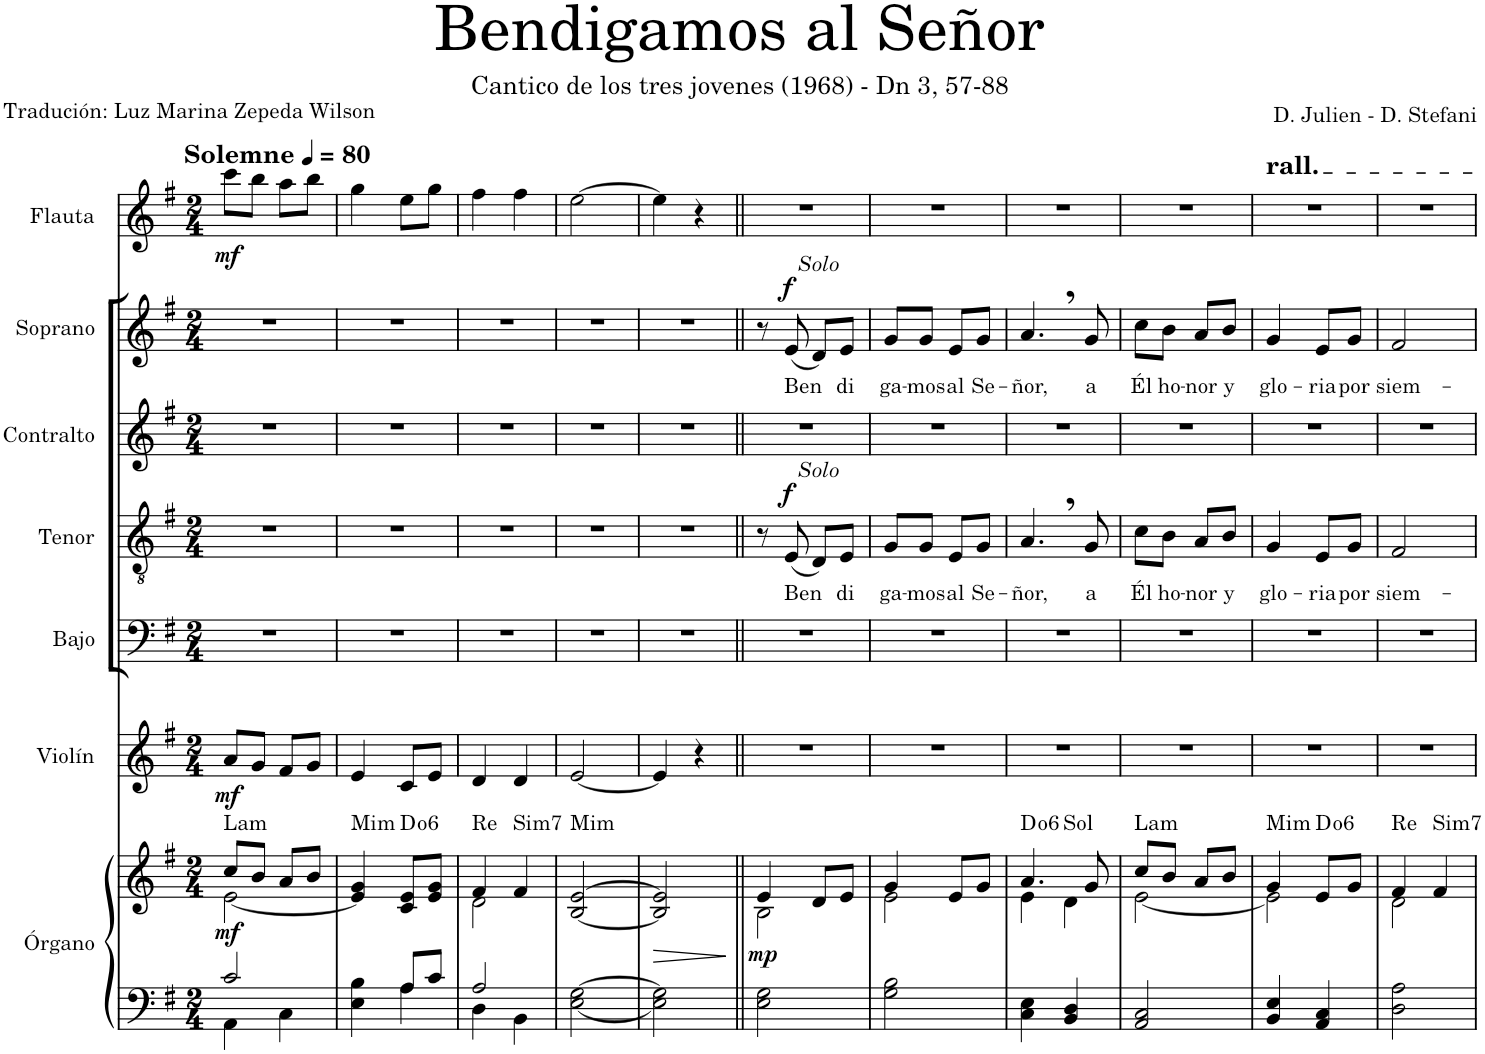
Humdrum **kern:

**kern	**kern	**dynam	**harte	**kern	**dynam	**kern	**kern	**text	**dynam	**kern	**kern	**text	**dynam	**kern	**dynam
*part7	*part7	*part7	*part7	*part6	*part6	*part5	*part4	*part4	*part4	*part3	*part2	*part2	*part2	*part1	*part1
*staff8	*staff7	*staff7/8	*	*staff6	*staff6	*staff5	*staff4	*staff4	*staff4	*staff3	*staff2	*staff2	*staff2	*staff1	*staff1
*I"Órgano	*	*	*	*I"Violín	*	*I"Bajo	*I"Tenor	*	*	*I"Contralto	*I"Soprano	*	*	*I"Flauta	*
*	*	*	*	*I'Vln.	*	*I'B.	*I'T.	*	*	*I'C.	*I'S.	*	*	*I'Fl.	*
*clefF4	*clefG2	*	*	*clefG2	*	*clefF4	*clefGv2	*	*	*clefG2	*clefG2	*	*	*clefG2	*
*k[f#]	*k[f#]	*	*	*k[f#]	*	*k[f#]	*k[f#]	*	*	*k[f#]	*k[f#]	*	*	*k[f#]	*
*M2/4	*M2/4	*	*	*M2/4	*	*M2/4	*M2/4	*	*	*M2/4	*M2/4	*	*	*M2/4	*
*MM80	*MM80	*	*	*MM80	*	*MM80	*MM80	*	*	*MM80	*MM80	*	*	*MM80	*
=1	=1	=1	=1	=1	=1	=1	=1	=1	=1	=1	=1	=1	=1	=1	=1
*^	*^	*	*	*	*	*	*	*	*	*	*	*	*	*	*
!	!	!	!	!	!	!	!	!	!	!	!	!	!	!	!	!LO:TX:a:B:t=Solemne	!
!	!	!	!	!LO:DY:b	!LO:H:kt=Lam	!	!LO:DY:b	!	!	!	!	!	!	!	!	!	!LO:DY:b
2c/	4AA\	8cc/L	[2e\	mf	N	8a/L	mf	2r	2r	.	.	2r	2r	.	.	8ccc\L	mf
.	.	8b/J	.	.	.	8g/J	.	.	.	.	.	.	.	.	.	8bb\J	.
.	4C\	8a/L	.	.	.	8f#/L	.	.	.	.	.	.	.	.	.	8aa\L	.
.	.	8b/J	.	.	.	8g/J	.	.	.	.	.	.	.	.	.	8bb\J	.
*	*	*v	*v	*	*	*	*	*	*	*	*	*	*	*	*	*	*
=2	=2	=2	=2	=2	=2	=2	=2	=2	=2	=2	=2	=2	=2	=2	=2	=2
!	!	!	!	!LO:H:kt=Mim	!	!	!	!	!	!	!	!	!	!	!	!
4E\ 4B\	4ryy	4e/] 4g/	.	N	4e/	.	2r	2r	.	.	2r	2r	.	.	4gg\	.
!	!	!	!	!LO:H:kt=6	!	!	!	!	!	!	!	!	!	!	!	!
8A/L	4A\	8c/ 8e/L	.	D:dim(6)	8c/L	.	.	.	.	.	.	.	.	.	8ee\L	.
8c/J	.	8e/ 8g/J	.	.	8e/J	.	.	.	.	.	.	.	.	.	8gg\J	.
=3	=3	=3	=3	=3	=3	=3	=3	=3	=3	=3	=3	=3	=3	=3	=3	=3
*	*	*^	*	*	*	*	*	*	*	*	*	*	*	*	*	*
!	!	!	!	!	!LO:H:kt=Re	!	!	!	!	!	!	!	!	!	!	!	!
2A/	4D\	4f#/	2d\	.	N	4d/	.	2r	2r	.	.	2r	2r	.	.	4ff#\	.
!	!	!	!	!	!LO:H:kt=Sim7	!	!	!	!	!	!	!	!	!	!	!	!
.	4BB\	4f#/	.	.	N	4d/	.	.	.	.	.	.	.	.	.	4ff#\	.
*	*	*v	*v	*	*	*	*	*	*	*	*	*	*	*	*	*	*
=4	=4	=4	=4	=4	=4	=4	=4	=4	=4	=4	=4	=4	=4	=4	=4	=4
!	!	!	!	!LO:H:kt=Mim	!	!	!	!	!	!	!	!	!	!	!	!
*v	*v	*	*	*	*	*	*	*	*	*	*	*	*	*	*	*
[2E\ [2G\	[2B/ [2e/	.	N	[2e/	.	2r	2r	.	.	2r	2r	.	.	[2ee\	.
=5	=5	=5	=5	=5	=5	=5	=5	=5	=5	=5	=5	=5	=5	=5	=5
!	!	!LO:HP:b	!	!	!	!	!	!	!	!	!	!	!	!	!
2E\] 2G\]	2B/] 2e/]	>	.	4e/]	.	2r	2r	.	.	2r	2r	.	.	4ee\]	.
.	.	.	.	4r	.	.	.	.	.	.	.	.	.	4r	.
.	.	]	.	.	.	.	.	.	.	.	.	.	.	.	.
=6||	=6||	=6||	=6||	=6||	=6||	=6||	=6||	=6||	=6||	=6||	=6||	=6||	=6||	=6||	=6||
*	*^	*	*	*	*	*	*	*	*	*	*	*	*	*	*
!	!	!	!	!	!	!	!	!	!	!	!	!LO:TX:a:i:t=Solo	!	!	!	!
!	!	!	!	!	!	!	!	!LO:TX:a:i:t=Solo	!	!	!	!	!	!	!	!
!	!	!	!LO:DY:b	!	!	!	!	!	!	!	!	!	!	!	!	!
2E\ 2G\	4e/	2B\	mp	.	2r	.	2r	8r	.	.	2r	8r	.	.	2r	.
!	!	!	!	!	!	!	!	!	!LO:LY:b	!LO:DY:a	!	!	!LO:LY:b	!LO:DY:a	!	!
.	.	.	.	.	.	.	.	(8E/	Ben	f	.	(8e/	Ben	f	.	.
.	8d/L	.	.	.	.	.	.	8D/L)	.	.	.	8d/L)	.	.	.	.
!	!	!	!	!	!	!	!	!	!LO:LY:b	!	!	!	!LO:LY:b	!	!	!
.	8e/J	.	.	.	.	.	.	8E/J	di	.	.	8e/J	di	.	.	.
=7	=7	=7	=7	=7	=7	=7	=7	=7	=7	=7	=7	=7	=7	=7	=7	=7
!	!	!	!	!	!	!	!	!	!LO:LY:b	!	!	!	!LO:LY:b	!	!	!
2G\ 2B\	4g/	2e\	.	.	2r	.	2r	8G/L	-ga-	.	2r	8g/L	-ga-	.	2r	.
!	!	!	!	!	!	!	!	!	!LO:LY:b	!	!	!	!LO:LY:b	!	!	!
.	.	.	.	.	.	.	.	8G/J	-mos	.	.	8g/J	-mos	.	.	.
!	!	!	!	!	!	!	!	!	!LO:LY:b	!	!	!	!LO:LY:b	!	!	!
.	8e/L	.	.	.	.	.	.	8E/L	al	.	.	8e/L	al	.	.	.
!	!	!	!	!	!	!	!	!	!LO:LY:b	!	!	!	!LO:LY:b	!	!	!
.	8g/J	.	.	.	.	.	.	8G/J	Se-	.	.	8g/J	Se-	.	.	.
=8	=8	=8	=8	=8	=8	=8	=8	=8	=8	=8	=8	=8	=8	=8	=8	=8
!	!	!	!	!LO:H:n=1:kt=6	!	!	!	!	!LO:LY:b	!	!	!	!LO:LY:b	!	!	!
!	!	!	!	!LO:H:n=2:kt=Sol	!	!	!	!	!	!	!	!	!	!	!	!
4C\ 4E\	4.a/	4e\	.	D:dim(6) N	2r	.	2r	4.A,/	-ñor,	.	2r	4.a,/	-ñor,	.	2r	.
4BB/ 4D/	.	4d\	.	.	.	.	.	.	.	.	.	.	.	.	.	.
!	!	!	!	!	!	!	!	!	!LO:LY:b	!	!	!	!LO:LY:b	!	!	!
.	8g/	.	.	.	.	.	.	8G/	a	.	.	8g/	a	.	.	.
=9	=9	=9	=9	=9	=9	=9	=9	=9	=9	=9	=9	=9	=9	=9	=9	=9
!	!	!	!	!LO:H:kt=Lam	!	!	!	!	!LO:LY:b	!	!	!	!LO:LY:b	!	!	!
2AA/ 2C/	8cc/L	[2e\	.	N	2r	.	2r	8c\L	Él	.	2r	8cc\L	Él	.	2r	.
!	!	!	!	!	!	!	!	!	!LO:LY:b	!	!	!	!LO:LY:b	!	!	!
.	8b/J	.	.	.	.	.	.	8B\J	ho-	.	.	8b\J	ho-	.	.	.
!	!	!	!	!	!	!	!	!	!LO:LY:b	!	!	!	!LO:LY:b	!	!	!
.	8a/L	.	.	.	.	.	.	8A/L	-nor	.	.	8a/L	-nor	.	.	.
!	!	!	!	!	!	!	!	!	!LO:LY:b	!	!	!	!LO:LY:b	!	!	!
.	8b/J	.	.	.	.	.	.	8B/J	y	.	.	8b/J	y	.	.	.
=10	=10	=10	=10	=10	=10	=10	=10	=10	=10	=10	=10	=10	=10	=10	=10	=10
!	!	!	!	!	!	!	!	!	!	!	!	!	!	!	!LO:TX:a:t=rall.	!
!	!	!	!	!LO:H:kt=Mim	!	!	!	!	!LO:LY:b	!	!	!	!LO:LY:b	!	!	!
4BB/ 4E/	4g/	2e\]	.	N	2r	.	2r	4G/	glo-	.	2r	4g/	glo-	.	2r	.
!	!	!	!	!LO:H:kt=6	!	!	!	!	!LO:LY:b	!	!	!	!LO:LY:b	!	!	!
4AA/ 4C/	8e/L	.	.	D:dim(6)	.	.	.	8E/L	-ria	.	.	8e/L	-ria	.	.	.
!	!	!	!	!	!	!	!	!	!LO:LY:b	!	!	!	!LO:LY:b	!	!	!
.	8g/J	.	.	.	.	.	.	8G/J	por	.	.	8g/J	por	.	.	.
=11	=11	=11	=11	=11	=11	=11	=11	=11	=11	=11	=11	=11	=11	=11	=11	=11
!	!	!	!	!LO:H:kt=Re	!	!	!	!	!LO:LY:b	!	!	!	!LO:LY:b	!	!	!
2D\ 2A\	4f#/	2d\	.	N	2r	.	2r	2F#/	siem-	.	2r	2f#/	siem-	.	2r	.
!	!	!	!	!LO:H:kt=Sim7	!	!	!	!	!	!	!	!	!	!	!	!
.	4f#/	.	.	N	.	.	.	.	.	.	.	.	.	.	.	.
*	*v	*v	*	*	*	*	*	*	*	*	*	*	*	*	*	*
=	=	=	=	=	=	=	=	=	=	=	=	=	=	=	=
*-	*-	*-	*-	*-	*-	*-	*-	*-	*-	*-	*-	*-	*-	*-	*-
